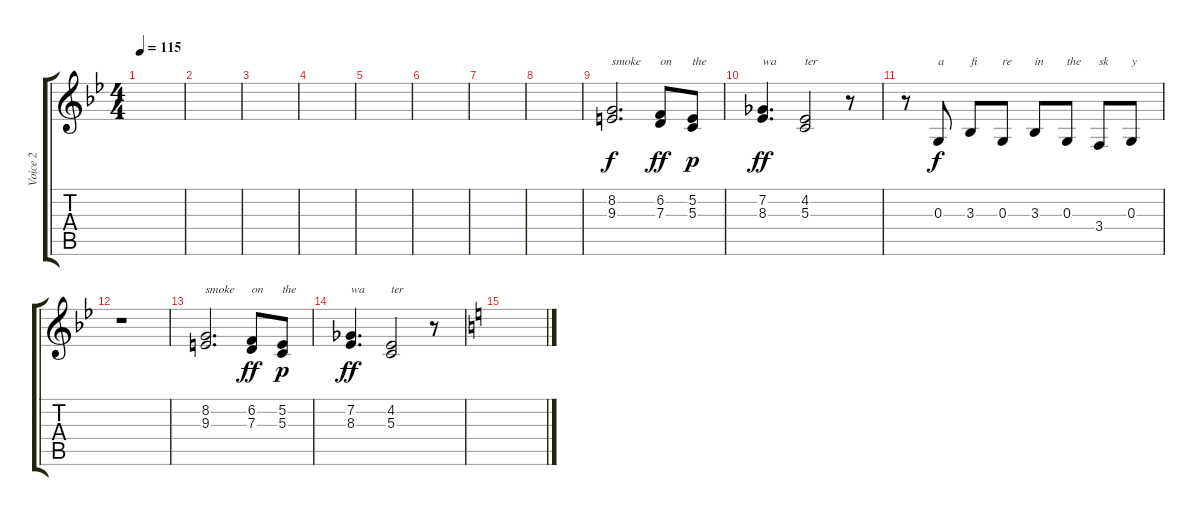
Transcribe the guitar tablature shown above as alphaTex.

\track ("Voice 2" "Voice 2") {instrument lead6voice}
\staff {score tabs}
\tuning (E4 B3 G3 D3 A2 E2) {hide}
\ts (4 4)
\tempo 115
\clef g2
\ks bb
|
|
|
|
|
|
|
|
(8.2 9.3).2{d txt "smoke"} (6.2 7.3).8{txt "on" dy ff} (5.2 5.3).8{txt "the" dy p} |
(7.2 8.3).4{d txt "wa" dy ff} (4.2 5.3).2{txt "ter"} r.8 |
r.8 0.3.8{txt "a" dy f} 3.3.8{txt "fi"} 0.3.8{txt "re"} 3.3.8{txt "in"} 0.3.8{txt "the"} 3.4.8{txt "sk"} 0.3.8{txt "y"} |
r.1 |
(8.2 9.3).2{d txt "smoke"} (6.2 7.3).8{txt "on" dy ff} (5.2 5.3).8{txt "the" dy p} |
(7.2 8.3).4{d txt "wa" dy ff} (4.2 5.3).2{txt "ter"} r.8 |
\ks c
